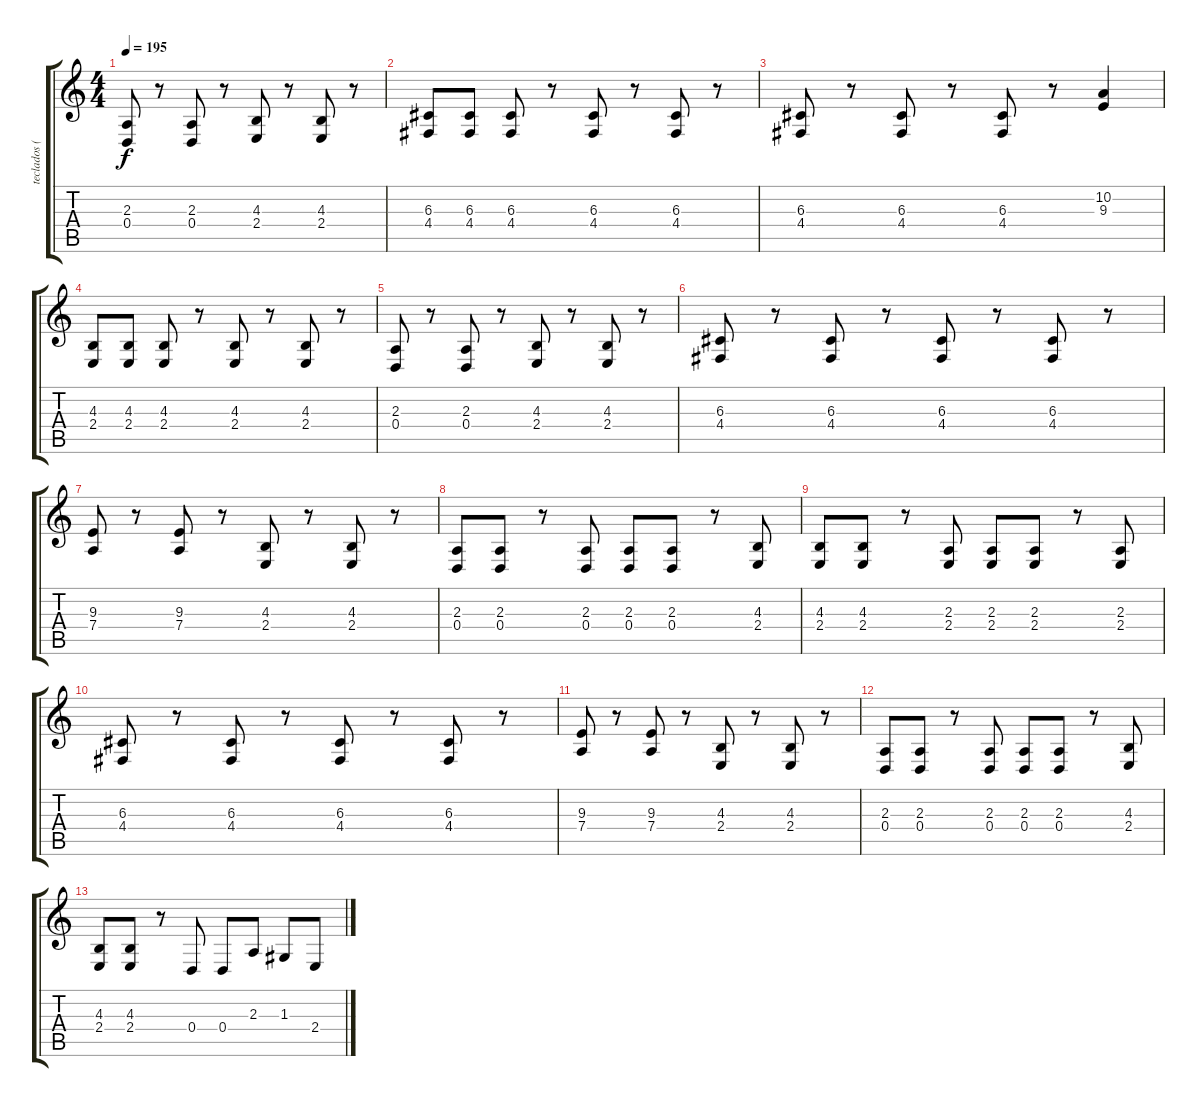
\track ("teclados (lead 1)" "teclados (") {instrument lead8bassandlead}
\staff {score tabs}
\tuning (E4 B3 G3 D3 A2 E2) {hide}
\ts (4 4)
\tempo 195
\clef g2
\ks c
(2.3 0.4).8{dy f} r.8 (2.3 0.4).8 r.8 (4.3 2.4).8 r.8 (4.3 2.4).8 r.8 |
(6.3 4.4).8 (6.3 4.4).8 (6.3 4.4).8 r.8 (6.3 4.4).8 r.8 (6.3 4.4).8 r.8 |
(6.3 4.4).8 r.8 (6.3 4.4).8 r.8 (6.3 4.4).8 r.8 (10.2 9.3).4 |
(4.3 2.4).8 (4.3 2.4).8 (4.3 2.4).8 r.8 (4.3 2.4).8 r.8 (4.3 2.4).8 r.8 |
(2.3 0.4).8 r.8 (2.3 0.4).8 r.8 (4.3 2.4).8 r.8 (4.3 2.4).8 r.8 |
(6.3 4.4).8 r.8 (6.3 4.4).8 r.8 (6.3 4.4).8 r.8 (6.3 4.4).8 r.8 |
(9.3 7.4).8 r.8 (9.3 7.4).8 r.8 (4.3 2.4).8 r.8 (4.3 2.4).8 r.8 |
(2.3 0.4).8 (2.3 0.4).8 r.8 (2.3 0.4).8 (2.3 0.4).8 (2.3 0.4).8 r.8 (4.3 2.4).8 |
(4.3 2.4).8 (4.3 2.4).8 r.8 (2.3 2.4).8 (2.3 2.4).8 (2.3 2.4).8 r.8 (2.3 2.4).8 |
(6.3 4.4).8 r.8 (6.3 4.4).8 r.8 (6.3 4.4).8 r.8 (6.3 4.4).8 r.8 |
(9.3 7.4).8 r.8 (9.3 7.4).8 r.8 (4.3 2.4).8 r.8 (4.3 2.4).8 r.8 |
(2.3 0.4).8 (2.3 0.4).8 r.8 (2.3 0.4).8 (2.3 0.4).8 (2.3 0.4).8 r.8 (4.3 2.4).8 |
(4.3 2.4).8 (4.3 2.4).8 r.8 0.4.8 0.4.8 2.3.8 1.3.8 2.4.8
